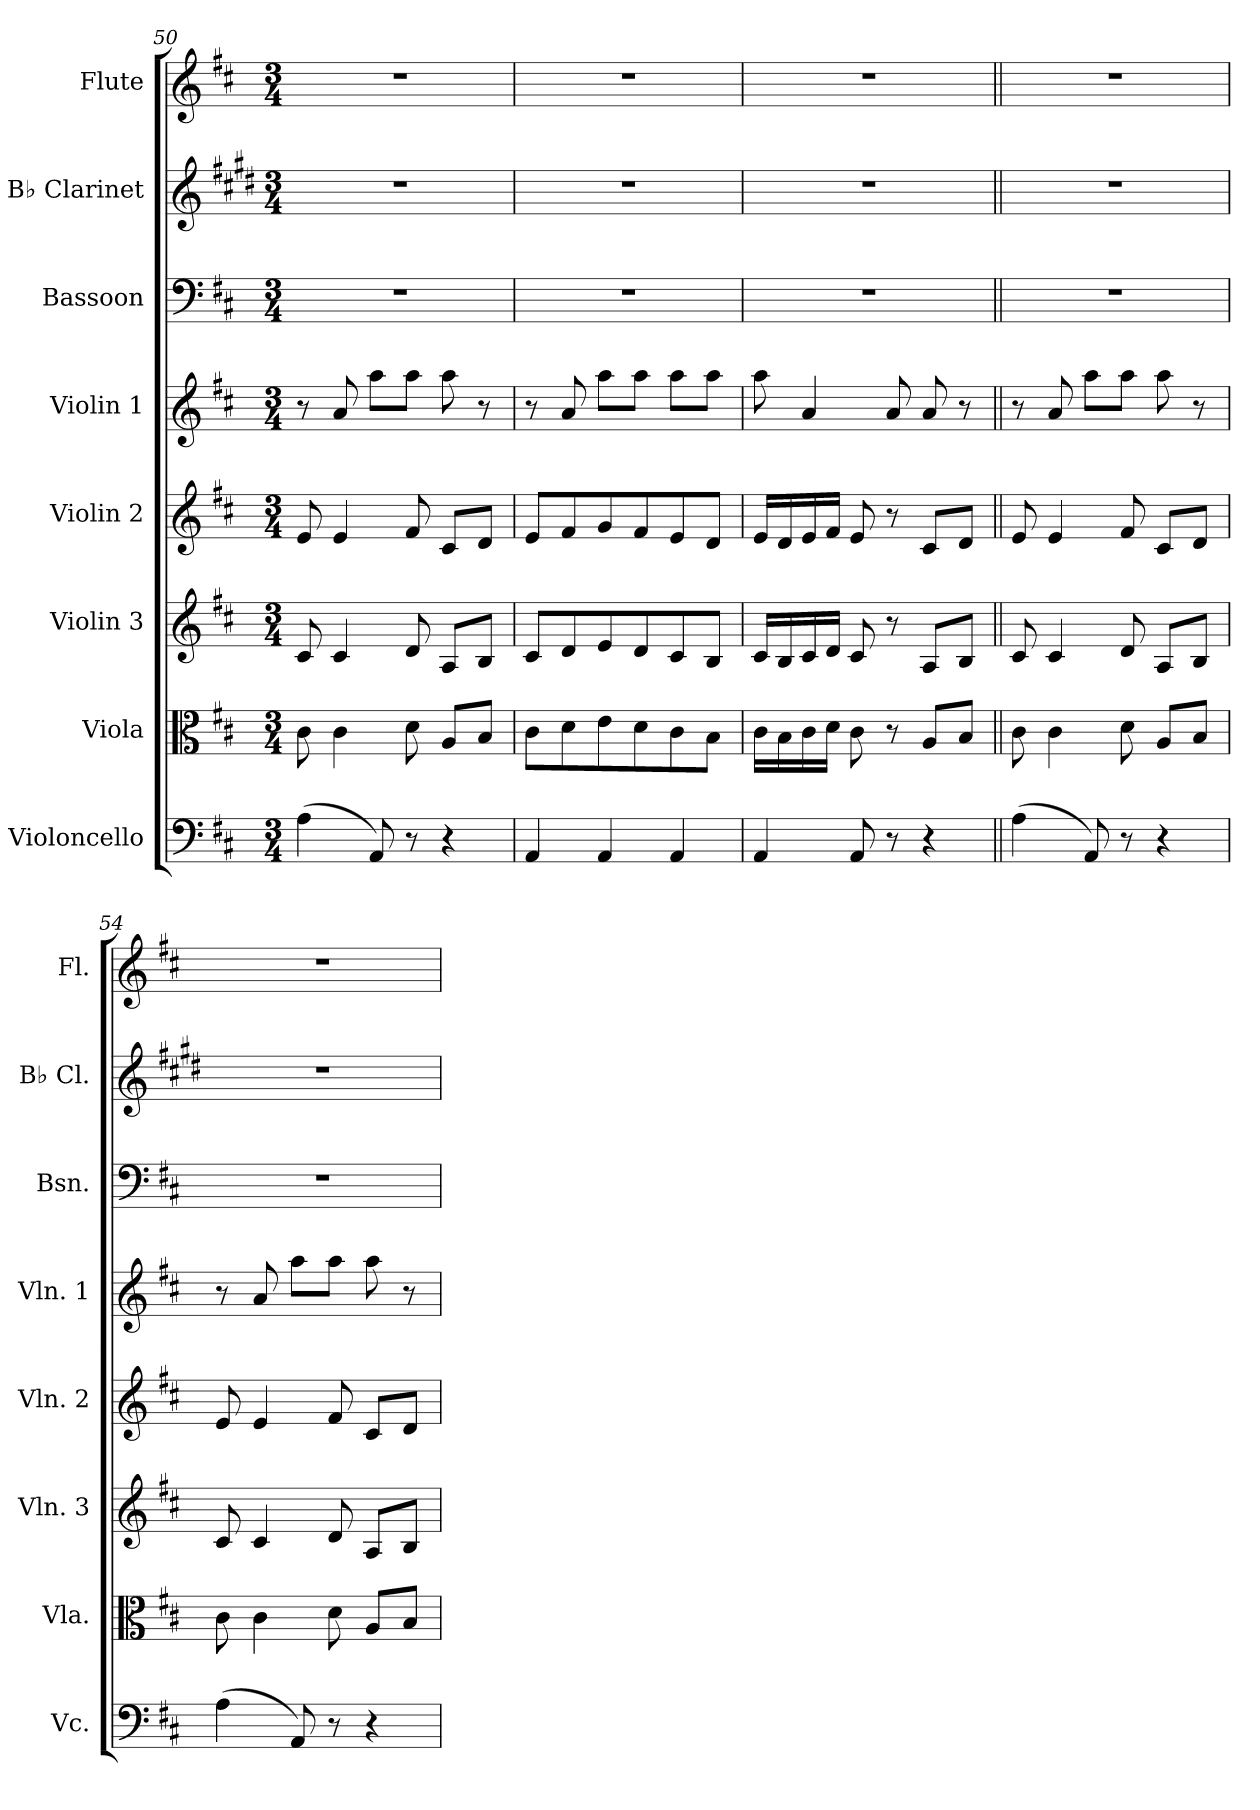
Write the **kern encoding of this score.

**kern	**kern	**kern	**kern	**kern	**kern	**kern	**kern
*part8	*part7	*part6	*part5	*part4	*part3	*part2	*part1
*staff8	*staff7	*staff6	*staff5	*staff4	*staff3	*staff2	*staff1
*I"Violoncello	*I"Viola	*I"Violin 3	*I"Violin 2	*I"Violin 1	*I"Bassoon	*I"B♭ Clarinet	*I"Flute
*I'Vc.	*I'Vla.	*I'Vln. 3	*I'Vln. 2	*I'Vln. 1	*I'Bsn.	*I'B♭ Cl.	*I'Fl.
!!LO:PB:g=z
*clefF4	*clefC3	*clefG2	*clefG2	*clefG2	*clefF4	*clefG2	*clefG2
*	*	*	*	*	*	*ITrd1c2	*
*k[f#c#]	*k[f#c#]	*k[f#c#]	*k[f#c#]	*k[f#c#]	*k[f#c#]	*k[f#c#]	*k[f#c#]
*M3/4	*M3/4	*M3/4	*M3/4	*M3/4	*M3/4	*M3/4	*M3/4
=50	=50	=50	=50	=50	=50	=50	=50
(4A\	8c#\	8c#/	8e/	8r	2.r	2.r	2.r
.	4c#\	4c#/	4e/	8a/	.	.	.
8AA/)	.	.	.	8aa\L	.	.	.
8r	8d\	8d/	8f#/	8aa\J	.	.	.
4r	8A/L	8A/L	8c#/L	8aa\	.	.	.
.	8B/J	8B/J	8d/J	8r	.	.	.
=51	=51	=51	=51	=51	=51	=51	=51
4AA/	8c#\L	8c#/L	8e/L	8r	2.r	2.r	2.r
.	8d\	8d/	8f#/	8a/	.	.	.
4AA/	8e\	8e/	8g/	8aa\L	.	.	.
.	8d\	8d/	8f#/	8aa\J	.	.	.
4AA/	8c#\	8c#/	8e/	8aa\L	.	.	.
.	8B\J	8B/J	8d/J	8aa\J	.	.	.
=52	=52	=52	=52	=52	=52	=52	=52
4AA/	16c#\LL	16c#/LL	16e/LL	8aa\	2.r	2.r	2.r
.	16B\	16B/	16d/	.	.	.	.
.	16c#\	16c#/	16e/	4a/	.	.	.
.	16d\JJ	16d/JJ	16f#/JJ	.	.	.	.
8AA/	8c#\	8c#/	8e/	.	.	.	.
8r	8r	8r	8r	8a/	.	.	.
4r	8A/L	8A/L	8c#/L	8a/	.	.	.
.	8B/J	8B/J	8d/J	8r	.	.	.
=53||	=53||	=53||	=53||	=53||	=53||	=53||	=53||
(4A\	8c#\	8c#/	8e/	8r	2.r	2.r	2.r
.	4c#\	4c#/	4e/	8a/	.	.	.
8AA/)	.	.	.	8aa\L	.	.	.
8r	8d\	8d/	8f#/	8aa\J	.	.	.
4r	8A/L	8A/L	8c#/L	8aa\	.	.	.
.	8B/J	8B/J	8d/J	8r	.	.	.
!!LO:PB:g=z
=54	=54	=54	=54	=54	=54	=54	=54
(4A\	8c#\	8c#/	8e/	8r	2.r	2.r	2.r
.	4c#\	4c#/	4e/	8a/	.	.	.
8AA/)	.	.	.	8aa\L	.	.	.
8r	8d\	8d/	8f#/	8aa\J	.	.	.
4r	8A/L	8A/L	8c#/L	8aa\	.	.	.
.	8B/J	8B/J	8d/J	8r	.	.	.
=	=	=	=	=	=	=	=
*-	*-	*-	*-	*-	*-	*-	*-
